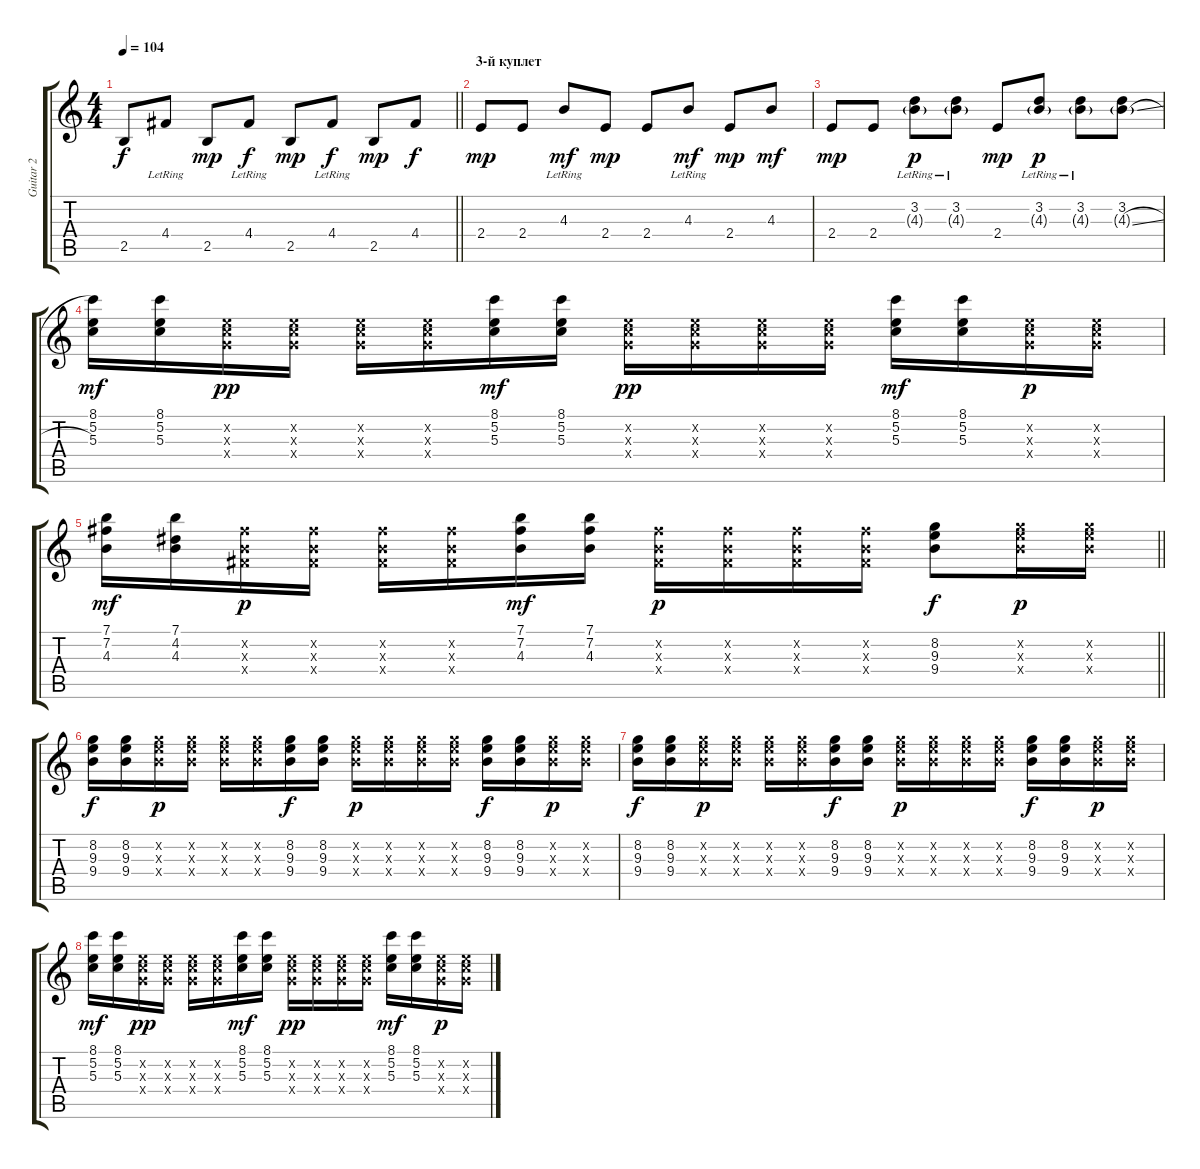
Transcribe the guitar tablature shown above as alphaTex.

\track ("Guitar 2" "Guitar 2") {instrument electricguitarclean}
\staff {score tabs}
\tuning (E4 B3 G3 D3 A2 E2) {hide}
\ts (4 4)
\tempo 104
\clef g2
\barLineRight lightlight
\ks c
2.5.8{dy f} 4.4{lr}.8 2.5.8{dy mp} 4.4{lr}.8{dy f} 2.5.8{dy mp} 4.4{lr}.8{dy f} 2.5.8{dy mp} 4.4.8{dy f} |
\section ("" "3-й куплет")
2.4.8{dy mp} 2.4.8 4.3{lr}.8{dy mf} 2.4.8{dy mp} 2.4.8 4.3{lr}.8{dy mf} 2.4.8{dy mp} 4.3.8{dy mf} |
2.4.8{dy mp} 2.4.8 (3.2{lr} 4.3{g lr}).8{dy p} (3.2{lr} 4.3{g lr}).8 2.4.8{dy mp} (3.2{lr} 4.3{g lr}).8{dy p} (3.2{lr} 4.3{g lr}).8 (3.2 4.3{sl g}).8 |
(8.1 5.2 5.3).16{dy mf} (8.1 5.2 5.3).16 (5.2{x} 5.3{x} 5.4{x}).16{dy pp} (5.2{x} 5.3{x} 5.4{x}).16 (5.2{x} 5.3{x} 5.4{x}).16 (5.2{x} 5.3{x} 5.4{x}).16 (8.1 5.2 5.3).16{dy mf} (8.1 5.2 5.3).16 (5.2{x} 5.3{x} 5.4{x}).16{dy pp} (5.2{x} 5.3{x} 5.4{x}).16 (5.2{x} 5.3{x} 5.4{x}).16 (5.2{x} 5.3{x} 5.4{x}).16 (8.1 5.2 5.3).16{dy mf} (8.1 5.2 5.3).16 (5.2{x} 5.3{x} 5.4{x}).16{dy p} (5.2{x} 5.3{x} 5.4{x}).16 |
\barLineRight lightlight
(7.1 7.2 4.3).16{dy mf} (7.1 4.2 4.3).16 (7.2{x} 4.3{x} 4.4{x}).16{dy p} (7.2{x} 4.3{x} 4.4{x}).16 (7.2{x} 4.3{x} 4.4{x}).16 (7.2{x} 4.3{x} 4.4{x}).16 (7.1 7.2 4.3).16{dy mf} (7.1 7.2 4.3).16 (7.2{x} 4.3{x} 4.4{x}).16{dy p} (7.2{x} 4.3{x} 4.4{x}).16 (7.2{x} 4.3{x} 4.4{x}).16 (7.2{x} 4.3{x} 4.4{x}).16 (8.2 9.3 9.4).8{dy f} (8.2{x} 9.3{x} 9.4{x}).16{dy p} (8.2{x} 9.3{x} 9.4{x}).16 |
\section ("" "")
(8.2 9.3 9.4).16{dy f} (8.2 9.3 9.4).16 (8.2{x} 9.3{x} 9.4{x}).16{dy p} (8.2{x} 9.3{x} 9.4{x}).16 (8.2{x} 9.3{x} 9.4{x}).16 (8.2{x} 9.3{x} 9.4{x}).16 (8.2 9.3 9.4).16{dy f} (8.2 9.3 9.4).16 (8.2{x} 9.3{x} 9.4{x}).16{dy p} (8.2{x} 9.3{x} 9.4{x}).16 (8.2{x} 9.3{x} 9.4{x}).16 (8.2{x} 9.3{x} 9.4{x}).16 (8.2 9.3 9.4).16{dy f} (8.2 9.3 9.4).16 (8.2{x} 9.3{x} 9.4{x}).16{dy p} (8.2{x} 9.3{x} 9.4{x}).16 |
(8.2 9.3 9.4).16{dy f} (8.2 9.3 9.4).16 (8.2{x} 9.3{x} 9.4{x}).16{dy p} (8.2{x} 9.3{x} 9.4{x}).16 (8.2{x} 9.3{x} 9.4{x}).16 (8.2{x} 9.3{x} 9.4{x}).16 (8.2 9.3 9.4).16{dy f} (8.2 9.3 9.4).16 (8.2{x} 9.3{x} 9.4{x}).16{dy p} (8.2{x} 9.3{x} 9.4{x}).16 (8.2{x} 9.3{x} 9.4{x}).16 (8.2{x} 9.3{x} 9.4{x}).16 (8.2 9.3 9.4).16{dy f} (8.2 9.3 9.4).16 (8.2{x} 9.3{x} 9.4{x}).16{dy p} (8.2{x} 9.3{x} 9.4{x}).16 |
(8.1 5.2 5.3).16{dy mf} (8.1 5.2 5.3).16 (5.2{x} 5.3{x} 5.4{x}).16{dy pp} (5.2{x} 5.3{x} 5.4{x}).16 (5.2{x} 5.3{x} 5.4{x}).16 (5.2{x} 5.3{x} 5.4{x}).16 (8.1 5.2 5.3).16{dy mf} (8.1 5.2 5.3).16 (5.2{x} 5.3{x} 5.4{x}).16{dy pp} (5.2{x} 5.3{x} 5.4{x}).16 (5.2{x} 5.3{x} 5.4{x}).16 (5.2{x} 5.3{x} 5.4{x}).16 (8.1 5.2 5.3).16{dy mf} (8.1 5.2 5.3).16 (5.2{x} 5.3{x} 5.4{x}).16{dy p} (5.2{x} 5.3{x} 5.4{x}).16
